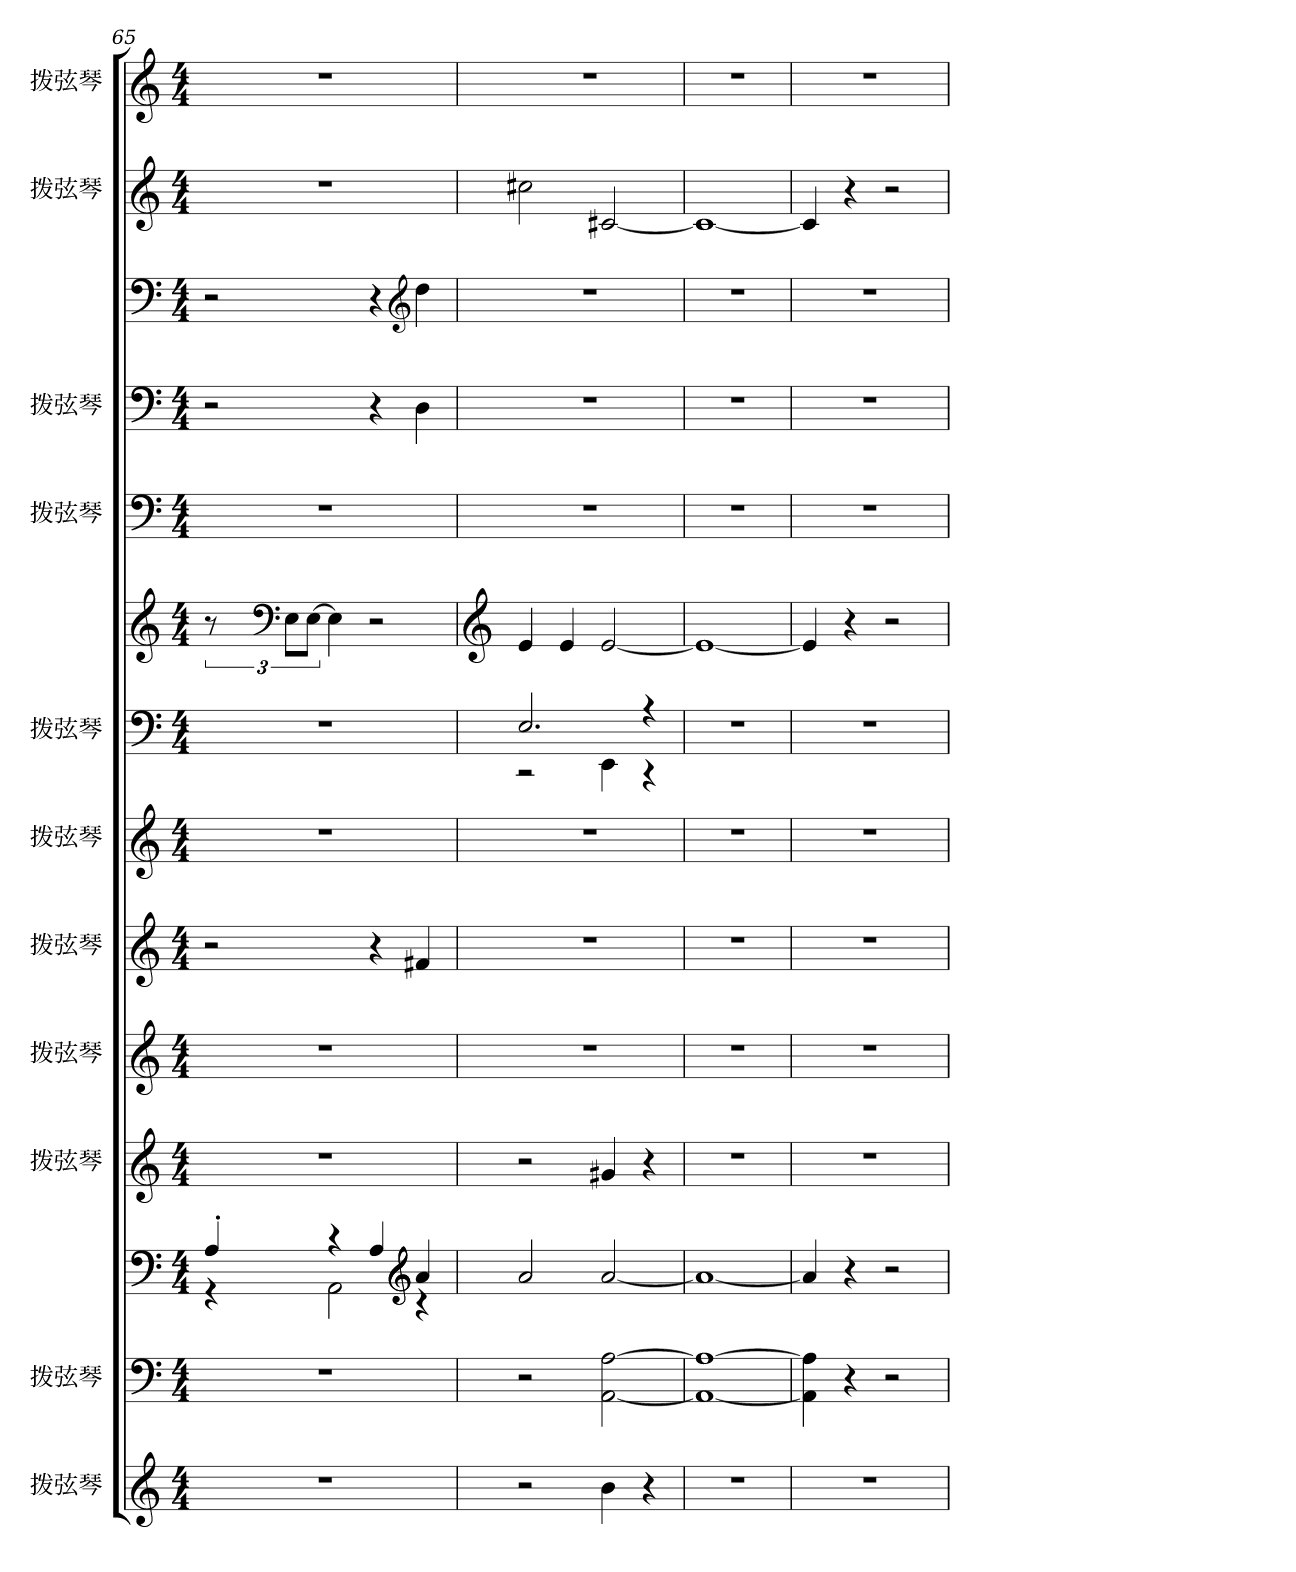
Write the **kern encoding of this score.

**kern	**kern	**kern	**kern	**kern	**kern	**kern	**kern	**kern	**kern	**kern	**kern	**kern	**kern
*part11	*part10	*part10	*part9	*part8	*part7	*part6	*part5	*part5	*part4	*part3	*part3	*part2	*part1
*staff14	*staff13	*staff12	*staff11	*staff10	*staff9	*staff8	*staff7	*staff6	*staff5	*staff4	*staff3	*staff2	*staff1
*I"拨弦琴	*I"拨弦琴	*	*I"拨弦琴	*I"拨弦琴	*I"拨弦琴	*I"拨弦琴	*I"拨弦琴	*	*I"拨弦琴	*I"拨弦琴	*	*I"拨弦琴	*I"拨弦琴
*clefG2	*clefF4	*clefF4	*clefG2	*clefG2	*clefG2	*clefG2	*clefF4	*clefG2	*clefF4	*clefF4	*clefF4	*clefG2	*clefG2
*k[]	*k[]	*k[]	*k[]	*k[]	*k[]	*k[]	*k[]	*k[]	*k[]	*k[]	*k[]	*k[]	*k[]
*M4/4	*M4/4	*M4/4	*M4/4	*M4/4	*M4/4	*M4/4	*M4/4	*M4/4	*M4/4	*M4/4	*M4/4	*M4/4	*M4/4
=65	=65	=65	=65	=65	=65	=65	=65	=65	=65	=65	=65	=65	=65
*	*	*^	*	*	*	*	*	*	*	*	*	*	*
1r	1r	4A'/	4r	1r	1r	2r	1r	1r	12r	1r	2r	2r	1r	1r
*	*	*	*	*	*	*	*	*	*clefF4	*	*	*	*	*
.	.	.	.	.	.	.	.	.	12E\L	.	.	.	.	.
.	.	.	.	.	.	.	.	.	[12E\J	.	.	.	.	.
.	.	4r	2AA\	.	.	.	.	.	4E\]	.	.	.	.	.
.	.	4A/	.	.	.	4r	.	.	2r	.	4r	4r	.	.
*	*	*clefG2	*	*	*	*	*	*	*	*	*	*clefG2	*	*
.	.	4a/	4r	.	.	4f#X/	.	.	.	.	4D\	4dd\	.	.
*	*	*v	*v	*	*	*	*	*	*	*	*	*	*	*
=66	=66	=66	=66	=66	=66	=66	=66	=66	=66	=66	=66	=66	=66
*	*	*	*	*	*	*	*	*clefG2	*	*	*	*	*
*	*	*	*	*	*	*	*^	*	*	*	*	*	*
2r	2r	2a/	2r	1r	1r	1r	2.E/	2r	4e/	1r	1r	1r	2cc#X\	1r
.	.	.	.	.	.	.	.	.	4e/	.	.	.	.	.
4b\	[2AA\ [2A\	[2a/	4g#X/	.	.	.	.	4EE\	[2e/	.	.	.	[2c#X/	.
4r	.	.	4r	.	.	.	4r	4r	.	.	.	.	.	.
*	*	*	*	*	*	*	*v	*v	*	*	*	*	*	*
=67	=67	=67	=67	=67	=67	=67	=67	=67	=67	=67	=67	=67	=67
1r	1AA_ 1A_	1a_	1r	1r	1r	1r	1r	1e_	1r	1r	1r	1c#_	1r
=68	=68	=68	=68	=68	=68	=68	=68	=68	=68	=68	=68	=68	=68
1r	4AA\] 4A\]	4a/]	1r	1r	1r	1r	1r	4e/]	1r	1r	1r	4c#/]	1r
.	4r	4r	.	.	.	.	.	4r	.	.	.	4r	.
.	2r	2r	.	.	.	.	.	2r	.	.	.	2r	.
=	=	=	=	=	=	=	=	=	=	=	=	=	=
*-	*-	*-	*-	*-	*-	*-	*-	*-	*-	*-	*-	*-	*-
